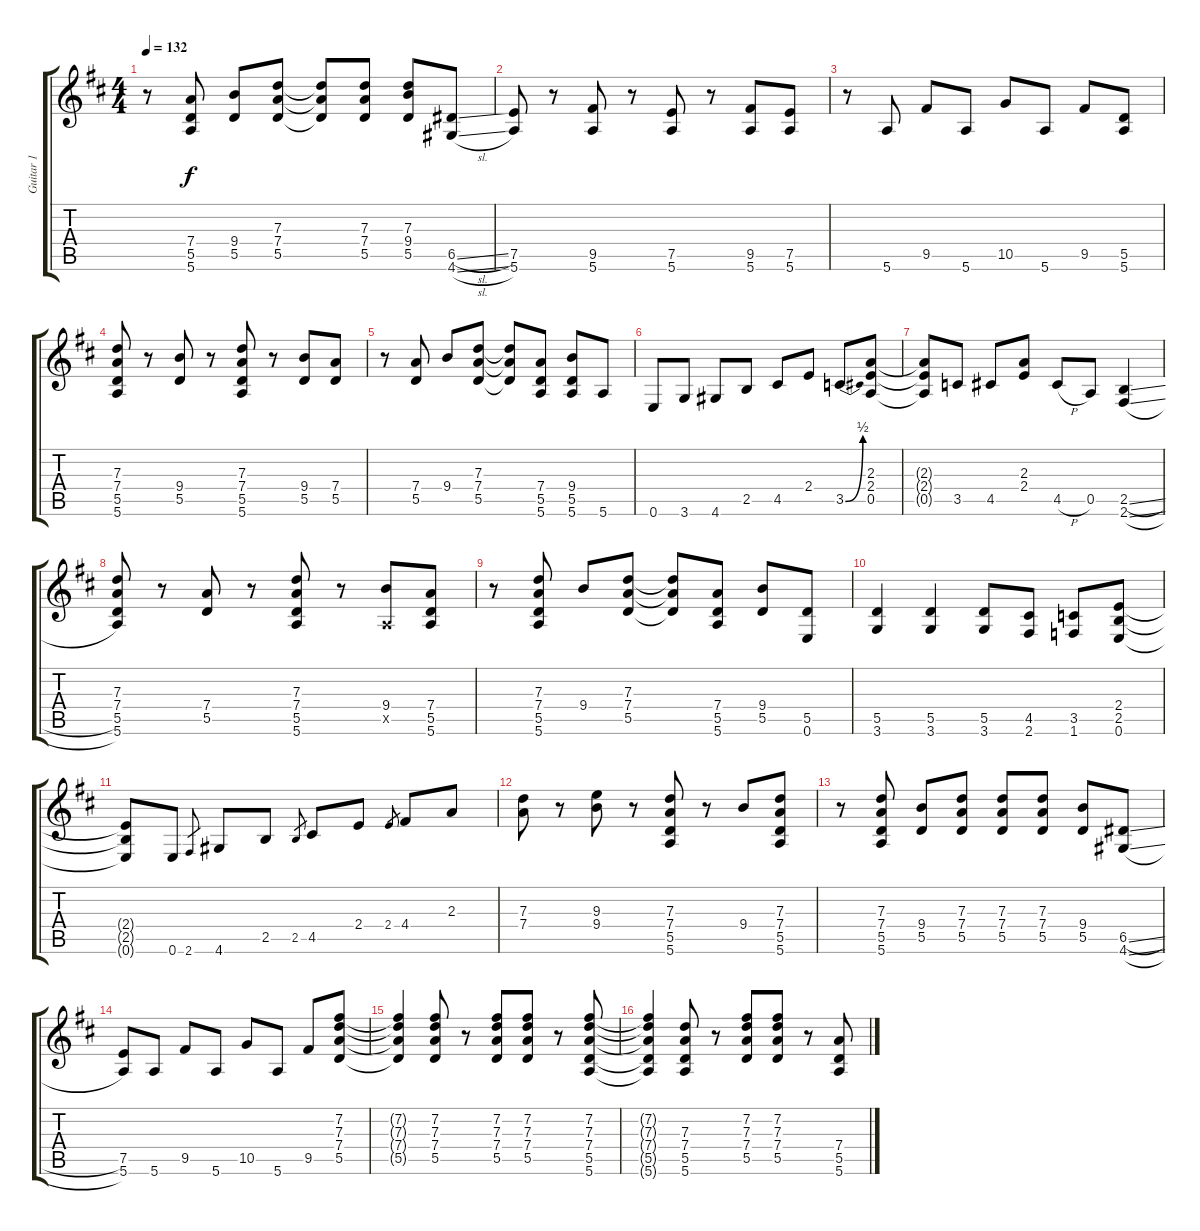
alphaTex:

\track ("Guitar 1" "Guitar 1") {instrument overdrivenguitar}
\staff {score tabs}
\tuning (E4 B3 G3 D3 A2 E2) {hide}
\ts (4 4)
\tempo 132
\clef g2
\ks d
r.8{dy f} (7.4 5.5 5.6).8 (9.4 5.5).8 (7.3 7.4 5.5).8 (7.3{t} 7.4{t} 5.5{t}).8 (7.3 7.4 5.5).8 (7.3 9.4 5.5).8 (6.5{sl} 4.6{sl}).8 |
(7.5 5.6).8 r.8 (9.5 5.6).8 r.8 (7.5 5.6).8 r.8 (9.5 5.6).8 (7.5 5.6).8 |
r.8 5.6.8 9.5.8 5.6.8 10.5.8 5.6.8 9.5.8 (5.5 5.6).8 |
(7.3 7.4 5.5 5.6).8 r.8 (9.4 5.5).8 r.8 (7.3 7.4 5.5 5.6).8 r.8 (9.4 5.5).8 (7.4 5.5).8 |
r.8 (7.4 5.5).8 9.4.8 (7.3 7.4 5.5).8 (7.3{t} 7.4{t} 5.5{t}).8 (7.4 5.5 5.6).8 (9.4 5.5 5.6).8 5.6.8 |
0.6.8 3.6.8 4.6.8 2.5.8 4.5.8 2.4.8 3.5{be (bend 0 0 60 2)}.8 (2.3 2.4 0.5).8 |
(2.3{t} 2.4{t} 0.5{t}).8 3.5.8 4.5.8 (2.3 2.4).8 4.5{h}.8 0.5.8 (2.5{sl} 2.6{sl}).4 |
(7.3 7.4 5.5 5.6).8 r.8 (7.4 5.5).8 r.8 (7.3 7.4 5.5 5.6).8 r.8 (9.4 0.5{x}).8 (7.4 5.5 5.6).8 |
r.8 (7.3 7.4 5.5 5.6).8 9.4.8 (7.3 7.4 5.5).8 (7.3{t} 7.4{t} 5.5{t}).8 (7.4 5.5 5.6).8 (9.4 5.5).8 (5.5 0.6).8 |
(5.5 3.6).4 (5.5 3.6).4 (5.5 3.6).8 (4.5 2.6).8 (3.5 1.6).8 (2.4 2.5 0.6).8 |
(2.4{t} 2.5{t} 0.6{t}).8 0.6.8 2.6.8{gr} 4.6.8 2.5.8 2.5.8{gr} 4.5.8 2.4.8 2.4.8{gr} 4.4.8 2.3.8 |
(7.3 7.4).8 r.8 (9.3 9.4).8 r.8 (7.3 7.4 5.5 5.6).8 r.8 9.4.8 (7.3 7.4 5.5 5.6).8 |
r.8 (7.3 7.4 5.5 5.6).8 (9.4 5.5).8 (7.3 7.4 5.5).8 (7.3 7.4 5.5).8 (7.3 7.4 5.5).8 (9.4 5.5).8 (6.5{sl} 4.6{sl}).8 |
(7.5 5.6).8 5.6.8 9.5.8 5.6.8 10.5.8 5.6.8 9.5.8 (7.2 7.3 7.4 5.5).8 |
(7.2{t} 7.3{t} 7.4{t} 5.5{t}).4 (7.2 7.3 7.4 5.5).8 r.8 (7.2 7.3 7.4 5.5).8 (7.2 7.3 7.4 5.5).8 r.8 (7.2 7.3 7.4 5.5 5.6).8 |
(7.2{t} 7.3{t} 7.4{t} 5.5{t} 5.6{t}).4 (7.3 7.4 5.5 5.6).8 r.8 (7.2 7.3 7.4 5.5).8 (7.2 7.3 7.4 5.5).8 r.8 (7.4 5.5 5.6).8
